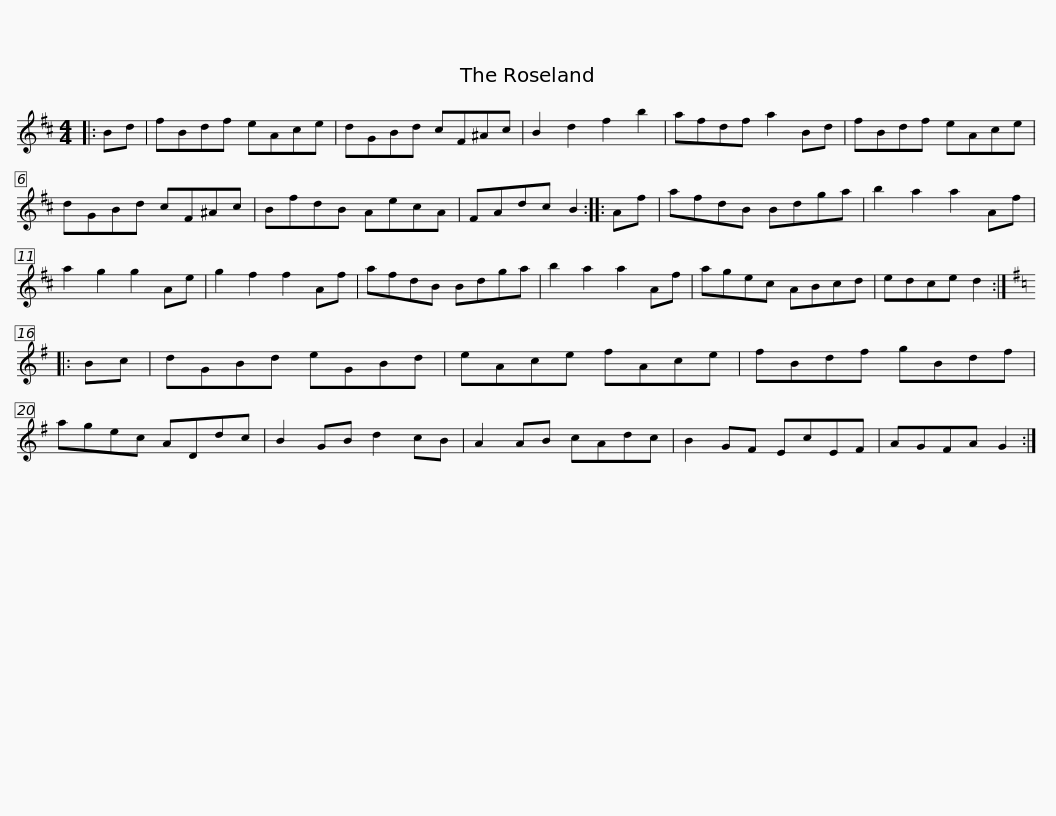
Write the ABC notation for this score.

X:1
L:1/8
M:4/4
I:linebreak $
K:Bmin
V:1 treble
V:1
|: Bd | fBdf eAce | dGBd cF^Ac | B2 d2 f2 b2 | afdf a2 Bd | %5
 fBdf eAce |$ dGBd cF^Ac | BfdB AecA | FAdc B2 :: Af | %10
 afdB Bdga | b2 a2 a2 Af | a2 g2 g2 Ae |$ g2 f2 f2 Af | afdB Bdga | %15
 b2 a2 a2 Af | agec ABcd | edce d2 ::[K:G] Bc |$ dGBd eGBd | %20
 eAce fAce | fBdf gBdf | agec ADdc | B2 GB d2 cB | A2 AB cAdc |$ %25
 B2 GF EcEF | AGFA G2 :| %27
